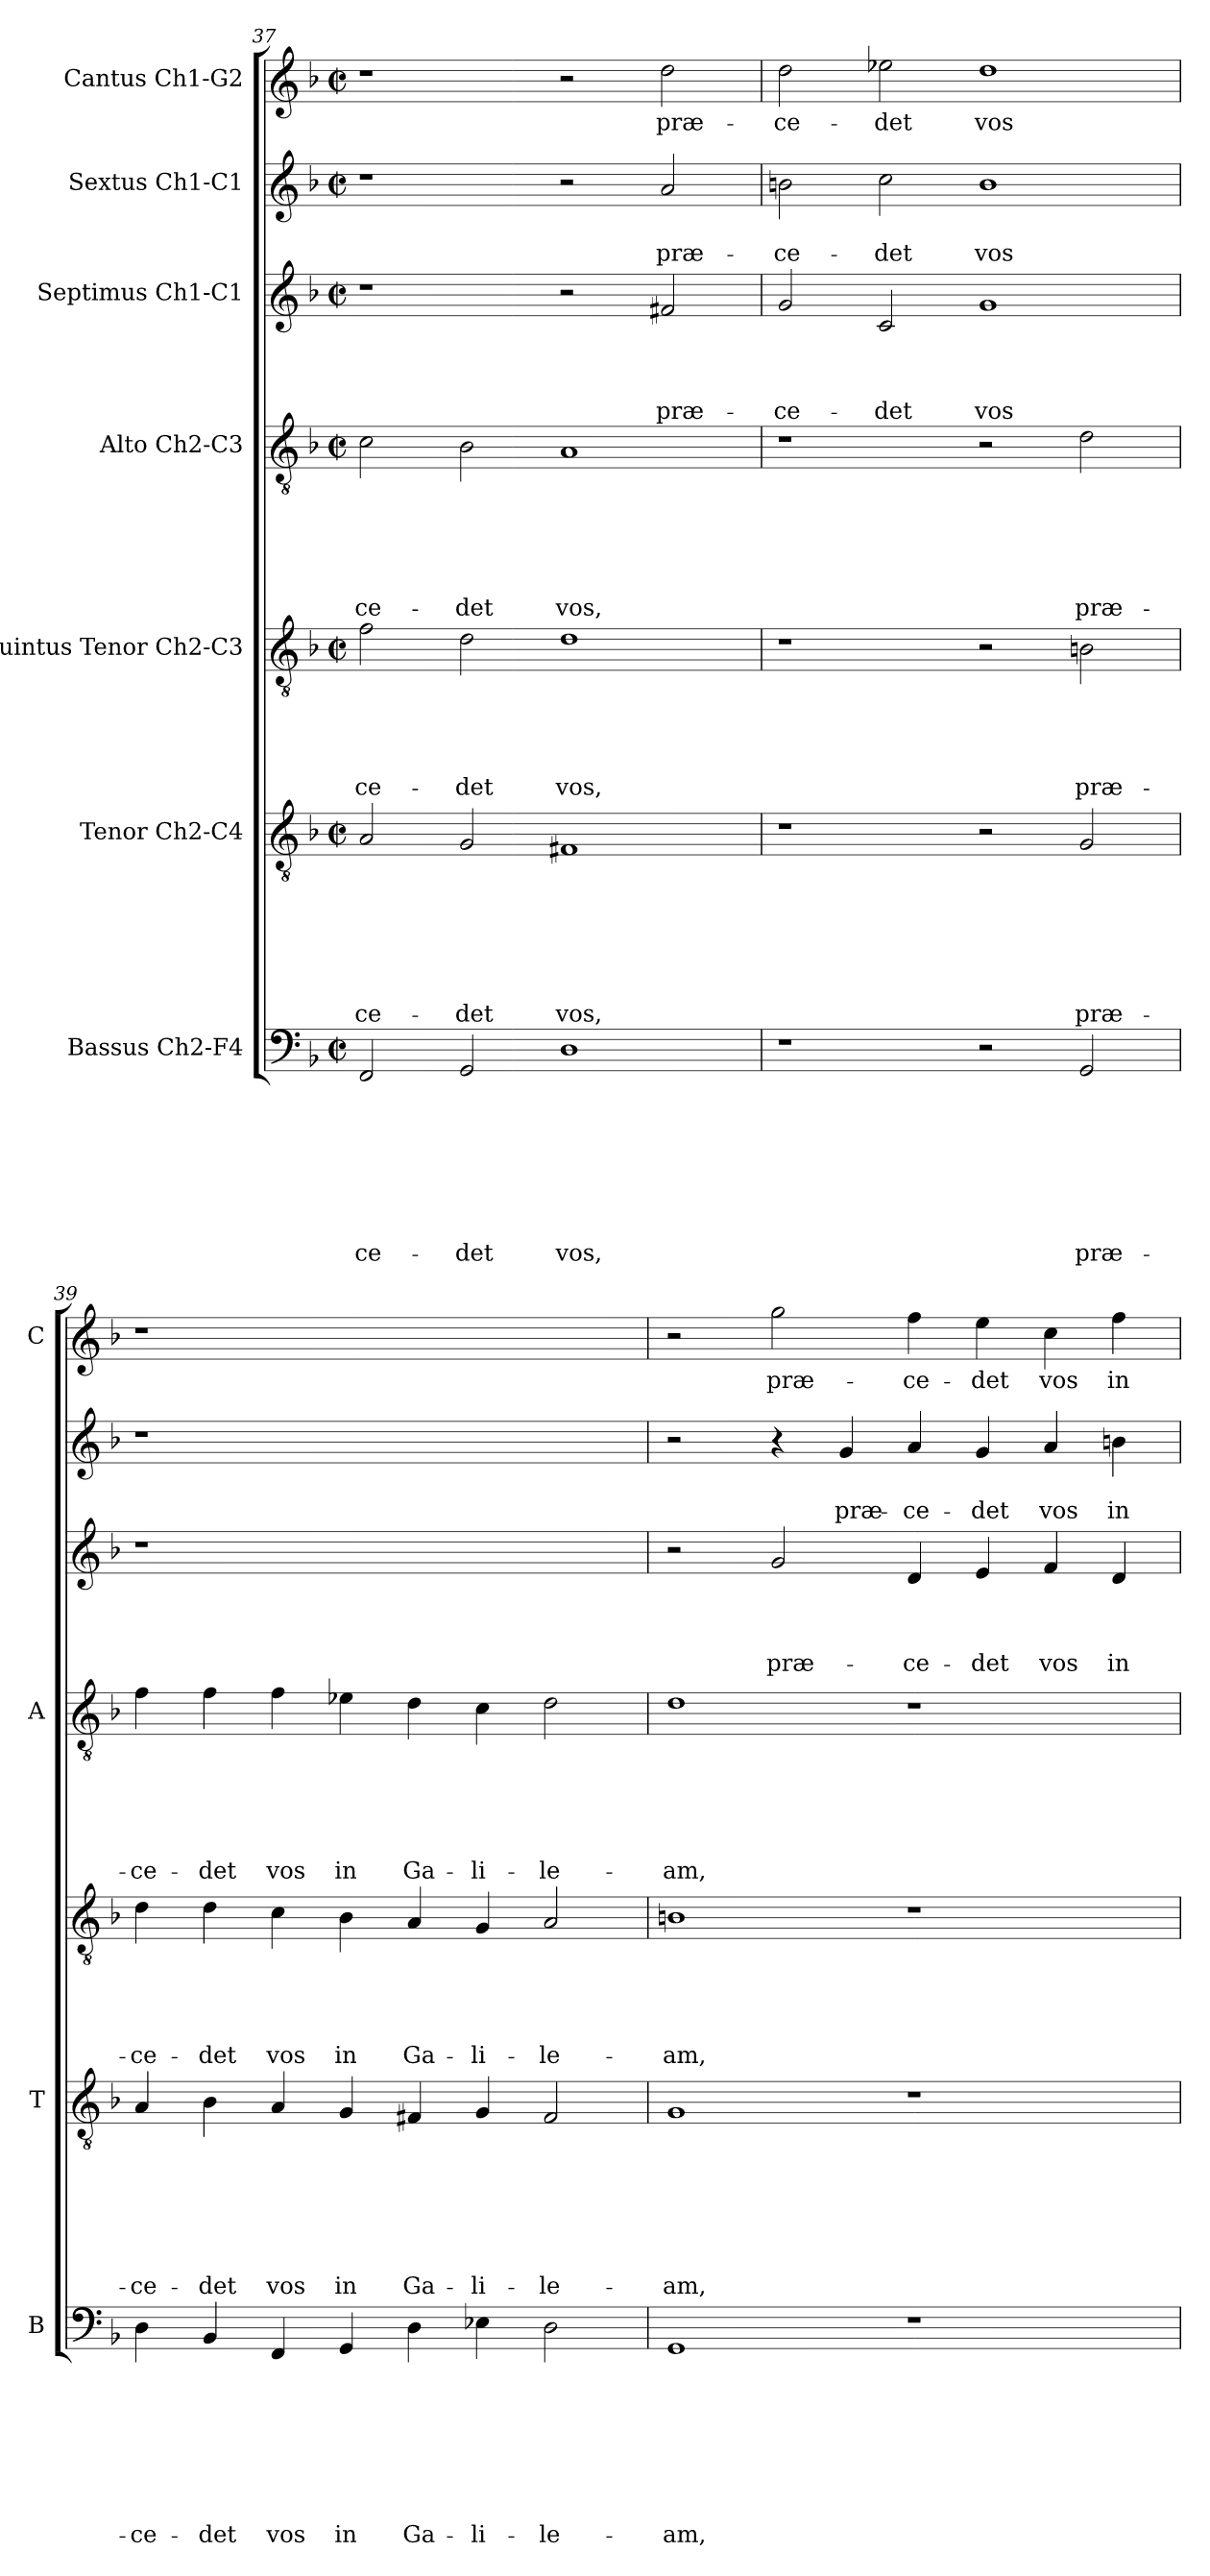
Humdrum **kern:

**kern	**text	**text	**text	**text	**text	**text	**text	**text	**kern	**text	**text	**text	**text	**text	**text	**text	**kern	**text	**text	**text	**text	**text	**kern	**text	**text	**text	**text	**text	**text	**kern	**text	**text	**text	**text	**kern	**text	**text	**kern	**text
*part7	*part7	*part7	*part7	*part7	*part7	*part7	*part7	*part7	*part6	*part6	*part6	*part6	*part6	*part6	*part6	*part6	*part5	*part5	*part5	*part5	*part5	*part5	*part4	*part4	*part4	*part4	*part4	*part4	*part4	*part3	*part3	*part3	*part3	*part3	*part2	*part2	*part2	*part1	*part1
*staff7	*staff7	*staff7	*staff7	*staff7	*staff7	*staff7	*staff7	*staff7	*staff6	*staff6	*staff6	*staff6	*staff6	*staff6	*staff6	*staff6	*staff5	*staff5	*staff5	*staff5	*staff5	*staff5	*staff4	*staff4	*staff4	*staff4	*staff4	*staff4	*staff4	*staff3	*staff3	*staff3	*staff3	*staff3	*staff2	*staff2	*staff2	*staff1	*staff1
*I"Bassus Ch2-F4	*	*	*	*	*	*	*	*	*I"Tenor Ch2-C4	*	*	*	*	*	*	*	*I"Quintus Tenor Ch2-C3	*	*	*	*	*	*I"Alto Ch2-C3	*	*	*	*	*	*	*I"Septimus Ch1-C1	*	*	*	*	*I"Sextus Ch1-C1	*	*	*I"Cantus Ch1-G2	*
*I'B	*	*	*	*	*	*	*	*	*I'T	*	*	*	*	*	*	*	*	*	*	*	*	*	*I'A	*	*	*	*	*	*	*	*	*	*	*	*	*	*	*I'C	*
*clefF4	*	*	*	*	*	*	*	*	*clefGv2	*	*	*	*	*	*	*	*clefGv2	*	*	*	*	*	*clefGv2	*	*	*	*	*	*	*clefG2	*	*	*	*	*clefG2	*	*	*clefG2	*
*k[b-]	*	*	*	*	*	*	*	*	*k[b-]	*	*	*	*	*	*	*	*k[b-]	*	*	*	*	*	*k[b-]	*	*	*	*	*	*	*k[b-]	*	*	*	*	*k[b-]	*	*	*k[b-]	*
*F:	*	*	*	*	*	*	*	*	*F:	*	*	*	*	*	*	*	*F:	*	*	*	*	*	*F:	*	*	*	*	*	*	*F:	*	*	*	*	*F:	*	*	*F:	*
*M2/2	*	*	*	*	*	*	*	*	*M2/2	*	*	*	*	*	*	*	*M2/2	*	*	*	*	*	*M2/2	*	*	*	*	*	*	*M2/2	*	*	*	*	*M2/2	*	*	*M2/2	*
*met(c|)	*	*	*	*	*	*	*	*	*met(c|)	*	*	*	*	*	*	*	*met(c|)	*	*	*	*	*	*met(c|)	*	*	*	*	*	*	*met(c|)	*	*	*	*	*met(c|)	*	*	*met(c|)	*
=37	=37	=37	=37	=37	=37	=37	=37	=37	=37	=37	=37	=37	=37	=37	=37	=37	=37	=37	=37	=37	=37	=37	=37	=37	=37	=37	=37	=37	=37	=37	=37	=37	=37	=37	=37	=37	=37	=37	=37
!	!	!	!	!	!	!	!	!LO:LY:b	!	!	!	!	!	!	!	!LO:LY:b	!	!	!	!	!	!LO:LY:b	!	!	!	!	!	!	!LO:LY:b	!	!	!	!	!	!	!	!	!	!
2FF/	.	.	.	.	.	.	.	-ce-	2A/	.	.	.	.	.	.	-ce-	2f\	.	.	.	.	-ce-	2c\	.	.	.	.	.	-ce-	1r	.	.	.	.	1r	.	.	1r	.
!	!	!	!	!	!	!	!	!LO:LY:b	!	!	!	!	!	!	!	!LO:LY:b	!	!	!	!	!	!LO:LY:b	!	!	!	!	!	!	!LO:LY:b	!	!	!	!	!	!	!	!	!	!
2GG/	.	.	.	.	.	.	.	-det	2G/	.	.	.	.	.	.	-det	2d\	.	.	.	.	-det	2B-\	.	.	.	.	.	-det	.	.	.	.	.	.	.	.	.	.
!	!	!	!	!	!	!	!	!LO:LY:b	!	!	!	!	!	!	!	!LO:LY:b	!	!	!	!	!	!LO:LY:b	!	!	!	!	!	!	!LO:LY:b	!	!	!	!	!	!	!	!	!	!
1D	.	.	.	.	.	.	.	vos,	1F#X	.	.	.	.	.	.	vos,	1d	.	.	.	.	vos,	1A	.	.	.	.	.	vos,	2r	.	.	.	.	2r	.	.	2r	.
!	!	!	!	!	!	!	!	!	!	!	!	!	!	!	!	!	!	!	!	!	!	!	!	!	!	!	!	!	!	!	!	!	!	!LO:LY:b	!	!	!LO:LY:b	!	!LO:LY:b
.	.	.	.	.	.	.	.	.	.	.	.	.	.	.	.	.	.	.	.	.	.	.	.	.	.	.	.	.	.	2f#X/	.	.	.	præ-	2a/	.	præ-	2dd\	præ-
=38	=38	=38	=38	=38	=38	=38	=38	=38	=38	=38	=38	=38	=38	=38	=38	=38	=38	=38	=38	=38	=38	=38	=38	=38	=38	=38	=38	=38	=38	=38	=38	=38	=38	=38	=38	=38	=38	=38	=38
!	!	!	!	!	!	!	!	!	!	!	!	!	!	!	!	!	!	!	!	!	!	!	!	!	!	!	!	!	!	!	!	!	!	!LO:LY:b	!	!	!LO:LY:b	!	!LO:LY:b
1r	.	.	.	.	.	.	.	.	1r	.	.	.	.	.	.	.	1r	.	.	.	.	.	1r	.	.	.	.	.	.	2g/	.	.	.	-ce-	2bn\	.	-ce-	2dd\	-ce-
!	!	!	!	!	!	!	!	!	!	!	!	!	!	!	!	!	!	!	!	!	!	!	!	!	!	!	!	!	!	!	!	!	!	!LO:LY:b	!	!	!LO:LY:b	!	!LO:LY:b
.	.	.	.	.	.	.	.	.	.	.	.	.	.	.	.	.	.	.	.	.	.	.	.	.	.	.	.	.	.	2c/	.	.	.	-det	2cc\	.	-det	2ee-X\	-det
!	!	!	!	!	!	!	!	!	!	!	!	!	!	!	!	!	!	!	!	!	!	!	!	!	!	!	!	!	!	!	!	!	!	!LO:LY:b	!	!	!LO:LY:b	!	!LO:LY:b
2r	.	.	.	.	.	.	.	.	2r	.	.	.	.	.	.	.	2r	.	.	.	.	.	2r	.	.	.	.	.	.	1g	.	.	.	vos	1b	.	vos	1dd	vos
!	!	!	!	!	!	!	!	!LO:LY:b	!	!	!	!	!	!	!	!LO:LY:b	!	!	!	!	!	!LO:LY:b	!	!	!	!	!	!	!LO:LY:b	!	!	!	!	!	!	!	!	!	!
2GG/	.	.	.	.	.	.	.	præ-	2G/	.	.	.	.	.	.	præ-	2Bn\	.	.	.	.	præ-	2d\	.	.	.	.	.	præ-	.	.	.	.	.	.	.	.	.	.
=39	=39	=39	=39	=39	=39	=39	=39	=39	=39	=39	=39	=39	=39	=39	=39	=39	=39	=39	=39	=39	=39	=39	=39	=39	=39	=39	=39	=39	=39	=39	=39	=39	=39	=39	=39	=39	=39	=39	=39
!	!	!	!	!	!	!	!	!LO:LY:b	!	!	!	!	!	!	!	!LO:LY:b	!	!	!	!	!	!LO:LY:b	!	!	!	!	!	!	!LO:LY:b	!	!	!	!	!	!	!	!	!	!
4D\	.	.	.	.	.	.	.	-ce-	4A/	.	.	.	.	.	.	-ce-	4d\	.	.	.	.	-ce-	4f\	.	.	.	.	.	-ce-	1r	.	.	.	.	1r	.	.	1r	.
!	!	!	!	!	!	!	!	!LO:LY:b	!	!	!	!	!	!	!	!LO:LY:b	!	!	!	!	!	!LO:LY:b	!	!	!	!	!	!	!LO:LY:b	!	!	!	!	!	!	!	!	!	!
4BB-/	.	.	.	.	.	.	.	-det	4B-\	.	.	.	.	.	.	-det	4d\	.	.	.	.	-det	4f\	.	.	.	.	.	-det	.	.	.	.	.	.	.	.	.	.
!	!	!	!	!	!	!	!	!LO:LY:b	!	!	!	!	!	!	!	!LO:LY:b	!	!	!	!	!	!LO:LY:b	!	!	!	!	!	!	!LO:LY:b	!	!	!	!	!	!	!	!	!	!
4FF/	.	.	.	.	.	.	.	vos	4A/	.	.	.	.	.	.	vos	4c\	.	.	.	.	vos	4f\	.	.	.	.	.	vos	.	.	.	.	.	.	.	.	.	.
!	!	!	!	!	!	!	!	!LO:LY:b	!	!	!	!	!	!	!	!LO:LY:b	!	!	!	!	!	!LO:LY:b	!	!	!	!	!	!	!LO:LY:b	!	!	!	!	!	!	!	!	!	!
4GG/	.	.	.	.	.	.	.	in	4G/	.	.	.	.	.	.	in	4B-\	.	.	.	.	in	4e-X\	.	.	.	.	.	in	.	.	.	.	.	.	.	.	.	.
!	!	!	!	!	!	!	!	!LO:LY:b	!	!	!	!	!	!	!	!LO:LY:b	!	!	!	!	!	!LO:LY:b	!	!	!	!	!	!	!LO:LY:b	!	!	!	!	!	!	!	!	!	!
4D\	.	.	.	.	.	.	.	Ga-	4F#X/	.	.	.	.	.	.	Ga-	4A/	.	.	.	.	Ga-	4d\	.	.	.	.	.	Ga-	1ryy	.	.	.	.	1ryy	.	.	1ryy	.
!	!	!	!	!	!	!	!	!LO:LY:b	!	!	!	!	!	!	!	!LO:LY:b	!	!	!	!	!	!LO:LY:b	!	!	!	!	!	!	!LO:LY:b	!	!	!	!	!	!	!	!	!	!
4E-X\	.	.	.	.	.	.	.	-li-	4G/	.	.	.	.	.	.	-li-	4G/	.	.	.	.	-li-	4c\	.	.	.	.	.	-li-	.	.	.	.	.	.	.	.	.	.
!	!	!	!	!	!	!	!	!LO:LY:b	!	!	!	!	!	!	!	!LO:LY:b	!	!	!	!	!	!LO:LY:b	!	!	!	!	!	!	!LO:LY:b	!	!	!	!	!	!	!	!	!	!
2D\	.	.	.	.	.	.	.	-le-	2F#/	.	.	.	.	.	.	-le-	2A/	.	.	.	.	-le-	2d\	.	.	.	.	.	-le-	.	.	.	.	.	.	.	.	.	.
=40	=40	=40	=40	=40	=40	=40	=40	=40	=40	=40	=40	=40	=40	=40	=40	=40	=40	=40	=40	=40	=40	=40	=40	=40	=40	=40	=40	=40	=40	=40	=40	=40	=40	=40	=40	=40	=40	=40	=40
!	!	!	!	!	!	!	!	!LO:LY:b	!	!	!	!	!	!	!	!LO:LY:b	!	!	!	!	!	!LO:LY:b	!	!	!	!	!	!	!LO:LY:b	!	!	!	!	!	!	!	!	!	!
1GG	.	.	.	.	.	.	.	-am,	1G	.	.	.	.	.	.	-am,	1Bn	.	.	.	.	-am,	1d	.	.	.	.	.	-am,	2r	.	.	.	.	2r	.	.	2r	.
!	!	!	!	!	!	!	!	!	!	!	!	!	!	!	!	!	!	!	!	!	!	!	!	!	!	!	!	!	!	!	!	!	!	!LO:LY:b	!	!	!	!	!LO:LY:b
.	.	.	.	.	.	.	.	.	.	.	.	.	.	.	.	.	.	.	.	.	.	.	.	.	.	.	.	.	.	2g/	.	.	.	præ-	4r	.	.	2gg\	præ-
!	!	!	!	!	!	!	!	!	!	!	!	!	!	!	!	!	!	!	!	!	!	!	!	!	!	!	!	!	!	!	!	!	!	!	!	!	!LO:LY:b	!	!
.	.	.	.	.	.	.	.	.	.	.	.	.	.	.	.	.	.	.	.	.	.	.	.	.	.	.	.	.	.	.	.	.	.	.	4g/	.	præ-	.	.
!	!	!	!	!	!	!	!	!	!	!	!	!	!	!	!	!	!	!	!	!	!	!	!	!	!	!	!	!	!	!	!	!	!	!LO:LY:b	!	!	!LO:LY:b	!	!LO:LY:b
1r	.	.	.	.	.	.	.	.	1r	.	.	.	.	.	.	.	1r	.	.	.	.	.	1r	.	.	.	.	.	.	4d/	.	.	.	-ce-	4a/	.	-ce-	4ff\	-ce-
!	!	!	!	!	!	!	!	!	!	!	!	!	!	!	!	!	!	!	!	!	!	!	!	!	!	!	!	!	!	!	!	!	!	!LO:LY:b	!	!	!LO:LY:b	!	!LO:LY:b
.	.	.	.	.	.	.	.	.	.	.	.	.	.	.	.	.	.	.	.	.	.	.	.	.	.	.	.	.	.	4e/	.	.	.	-det	4g/	.	-det	4ee\	-det
!	!	!	!	!	!	!	!	!	!	!	!	!	!	!	!	!	!	!	!	!	!	!	!	!	!	!	!	!	!	!	!	!	!	!LO:LY:b	!	!	!LO:LY:b	!	!LO:LY:b
.	.	.	.	.	.	.	.	.	.	.	.	.	.	.	.	.	.	.	.	.	.	.	.	.	.	.	.	.	.	4f/	.	.	.	vos	4a/	.	vos	4cc\	vos
!	!	!	!	!	!	!	!	!	!	!	!	!	!	!	!	!	!	!	!	!	!	!	!	!	!	!	!	!	!	!	!	!	!	!LO:LY:b	!	!	!LO:LY:b	!	!LO:LY:b
.	.	.	.	.	.	.	.	.	.	.	.	.	.	.	.	.	.	.	.	.	.	.	.	.	.	.	.	.	.	4d/	.	.	.	in	4bn\	.	in	4ff\	in
=	=	=	=	=	=	=	=	=	=	=	=	=	=	=	=	=	=	=	=	=	=	=	=	=	=	=	=	=	=	=	=	=	=	=	=	=	=	=	=
*-	*-	*-	*-	*-	*-	*-	*-	*-	*-	*-	*-	*-	*-	*-	*-	*-	*-	*-	*-	*-	*-	*-	*-	*-	*-	*-	*-	*-	*-	*-	*-	*-	*-	*-	*-	*-	*-	*-	*-
